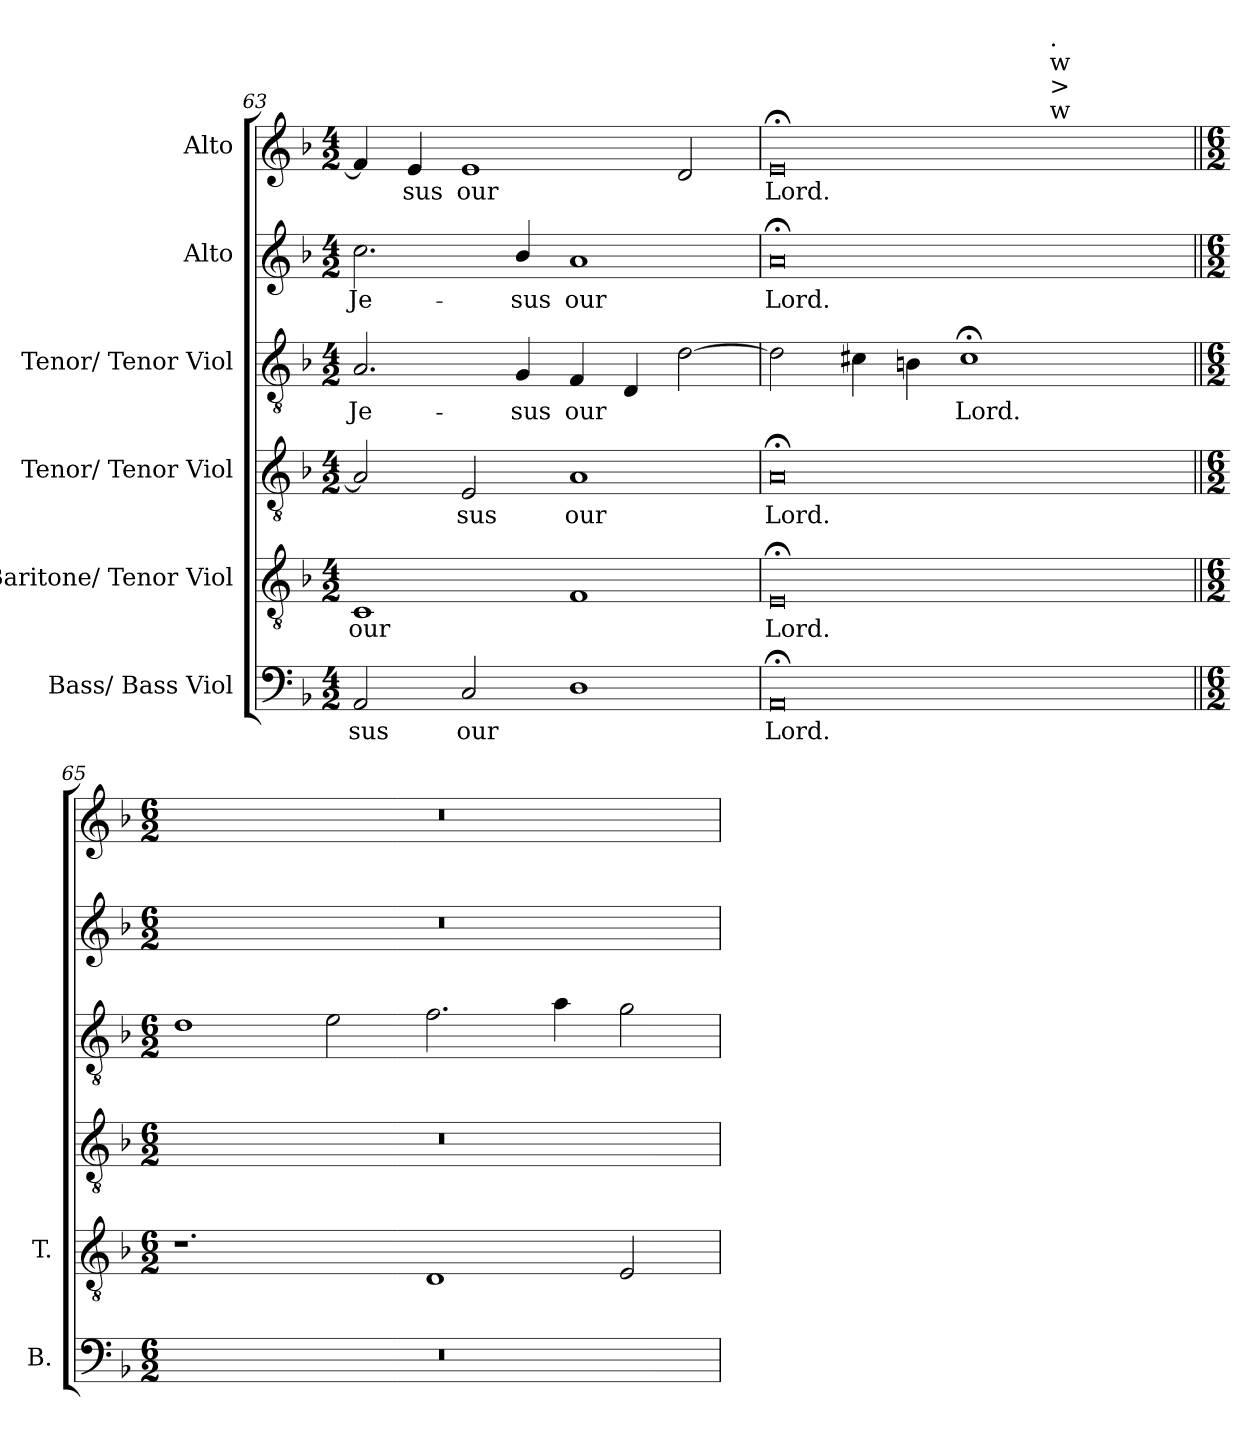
**kern	**text	**kern	**text	**kern	**text	**kern	**text	**kern	**text	**kern	**text
*part6	*part6	*part5	*part5	*part4	*part4	*part3	*part3	*part2	*part2	*part1	*part1
*staff6	*staff6	*staff5	*staff5	*staff4	*staff4	*staff3	*staff3	*staff2	*staff2	*staff1	*staff1
*I"Bass/ Bass Viol	*	*I"Baritone/ Tenor Viol	*	*I"Tenor/ Tenor Viol	*	*I"Tenor/ Tenor Viol	*	*I"Alto	*	*I"Alto	*
*I'B.	*	*I'T.	*	*	*	*	*	*	*	*	*
*clefF4	*	*clefGv2	*	*clefGv2	*	*clefGv2	*	*clefG2	*	*clefG2	*
*	*	*ITrd7c12	*	*ITrd7c12	*	*ITrd7c12	*	*	*	*	*
*k[b-]	*	*k[b-]	*	*k[b-]	*	*k[b-]	*	*k[b-]	*	*k[b-]	*
*F:	*	*F:	*	*F:	*	*F:	*	*F:	*	*F:	*
*M4/2	*	*M4/2	*	*M4/2	*	*M4/2	*	*M4/2	*	*M4/2	*
=63	=63	=63	=63	=63	=63	=63	=63	=63	=63	=63	=63
!	!LO:LY:b:color=#000000	!	!	!	!	!	!	!	!	!	!
!	!	!	!LO:LY:b:color=#000000	!	!	!	!	!	!	!	!
!	!	!	!	!	!	!	!LO:LY:b:color=#000000	!	!	!	!
!	!	!	!	!	!	!	!	!	!LO:LY:b:color=#000000	!	!
2AAi/	-sus	1CCi	our	2AAi/]	.	2.AAi/	Je-	2.cci\	Je-	4fi/]	.
!	!	!	!	!	!	!	!	!	!	!	!LO:LY:b:color=#000000
.	.	.	.	.	.	.	.	.	.	4ei/	-sus
!	!LO:LY:b:color=#000000	!	!	!	!	!	!	!	!	!	!
!	!	!	!	!	!LO:LY:b:color=#000000	!	!	!	!	!	!
!	!	!	!	!	!	!	!	!	!	!	!LO:LY:b:color=#000000
2Ci/	our	.	.	2EEi/	-sus	.	.	.	.	1ei	our
!	!	!	!	!	!	!	!LO:LY:b:color=#000000	!	!	!	!
!	!	!	!	!	!	!	!	!	!LO:LY:b:color=#000000	!	!
.	.	.	.	.	.	4GGi/	-sus	4b-i/	-sus	.	.
!	!	!	!	!	!LO:LY:b:color=#000000	!	!	!	!	!	!
!	!	!	!	!	!	!	!LO:LY:b:color=#000000	!	!	!	!
!	!	!	!	!	!	!	!	!	!LO:LY:b:color=#000000	!	!
1Di	.	1FFi	.	1AAi	our	4FFi/	our	1ai	our	.	.
.	.	.	.	.	.	4DDi/	.	.	.	.	.
.	.	.	.	.	.	[2Di\	.	.	.	2di/	.
=64	=64	=64	=64	=64	=64	=64	=64	=64	=64	=64	=64
!	!LO:LY:b:color=#000000	!	!	!	!	!	!	!	!	!	!
!	!	!	!LO:LY:b:color=#000000	!	!	!	!	!	!	!	!
!	!	!	!	!	!LO:LY:b:color=#000000	!	!	!	!	!	!
!	!	!	!	!	!	!	!	!	!LO:LY:b:color=#000000	!	!
!	!	!	!	!	!	!	!	!	!	!	!LO:LY:b:color=#000000
*	*	*	*	*	*	*	*	*	*	*^	*
0AA;i	Lord.	0EE;i	Lord.	0AA;i	Lord.	2Di\]	.	0a;i	Lord.	0e;i	1ryy	Lord.
.	.	.	.	.	.	4C#Xi\	.	.	.	.	.	.
.	.	.	.	.	.	4BBni\	.	.	.	.	.	.
!	!	!	!	!	!	!	!LO:LY:b:color=#000000	!	!	!	!	!
.	.	.	.	.	.	1C#;i	Lord.	.	.	.	4ryy	.
.	.	.	.	.	.	.	.	.	.	.	16ryy	.
.	.	.	.	.	.	.	.	.	.	.	128ryy	.
.	.	.	.	.	.	.	.	.	.	.	256ryy	.
.	.	.	.	.	.	.	.	.	.	.	1024ryy	.
!	!	!	!	!	!	!	!	!	!	!	!LO:TX:a:t=w	!
!	!	!	!	!	!	!	!	!	!	!	!LO:TX:t=>	!
!	!	!	!	!	!	!	!	!	!	!	!LO:TX:t=w	!
!	!	!	!	!	!	!	!	!	!	!	!LO:TX:t=.	!
.	.	.	.	.	.	.	.	.	.	.	2ryy	.
.	.	.	.	.	.	.	.	.	.	.	8ryy	.
.	.	.	.	.	.	.	.	.	.	.	32ryy	.
.	.	.	.	.	.	.	.	.	.	.	64ryy	.
.	.	.	.	.	.	.	.	.	.	.	512.ryy	.
*	*	*	*	*	*	*	*	*	*	*v	*v	*
!!LO:PB:g=z
=65||	=65||	=65||	=65||	=65||	=65||	=65||	=65||	=65||	=65||	=65||	=65||
*M6/2	*	*M6/2	*	*M6/2	*	*M6/2	*	*M6/2	*	*M6/2	*
*	*	*	*	*	*	*	*	*	*	*^	*
!LO:N:vis=1	!	!	!	!LO:N:vis=1	!	!	!	!LO:N:vis=1	!	!LO:N:vis=1	!	!
*	*	*	*	*	*	*	*	*	*	*v	*v	*
0.r	.	1.r	.	0.r	.	1Di	.	0.r	.	0.r	.
.	.	.	.	.	.	2Ei\	.	.	.	.	.
.	.	1DDi	.	.	.	2.Fi\	.	.	.	.	.
.	.	.	.	.	.	4Ai\	.	.	.	.	.
.	.	2EEi/	.	.	.	2Gi\	.	.	.	.	.
=	=	=	=	=	=	=	=	=	=	=	=
*-	*-	*-	*-	*-	*-	*-	*-	*-	*-	*-	*-
